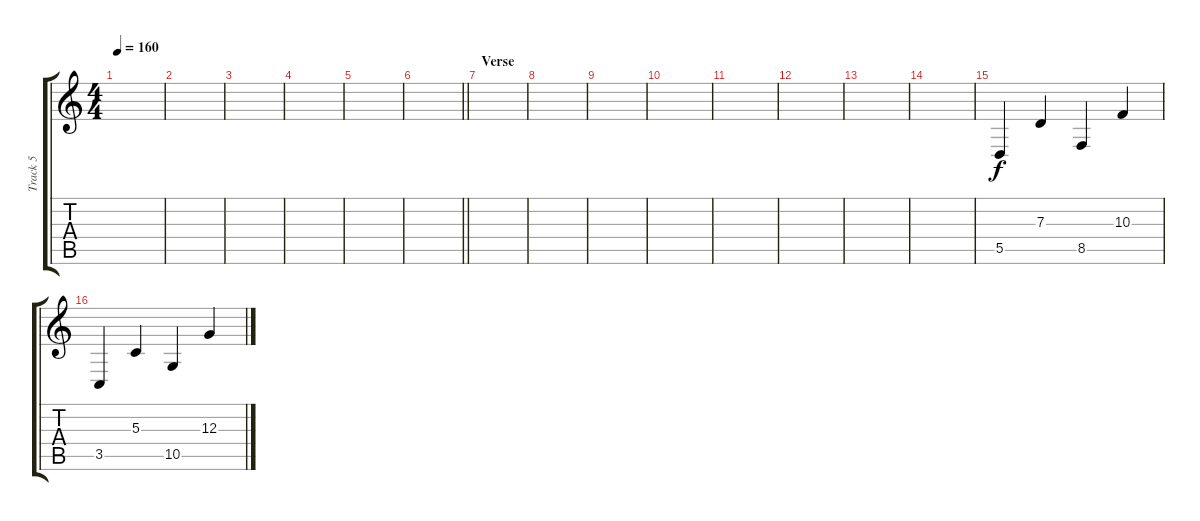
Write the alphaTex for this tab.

\track ("Track 5" "Track 5") {instrument lead1square}
\staff {score tabs}
\tuning (E4 B3 G3 D3 A2 E2) {hide}
\ts (4 4)
\tempo 160
\clef g2
\ks c
|
|
|
|
|
\barLineRight lightlight
|
\section ("" "Verse")
|
|
|
|
|
|
|
|
5.5.4{volume 16 instrument lead1square} 7.3.4 8.5.4 10.3.4 |
3.5.4 5.3.4 10.5.4 12.3.4
